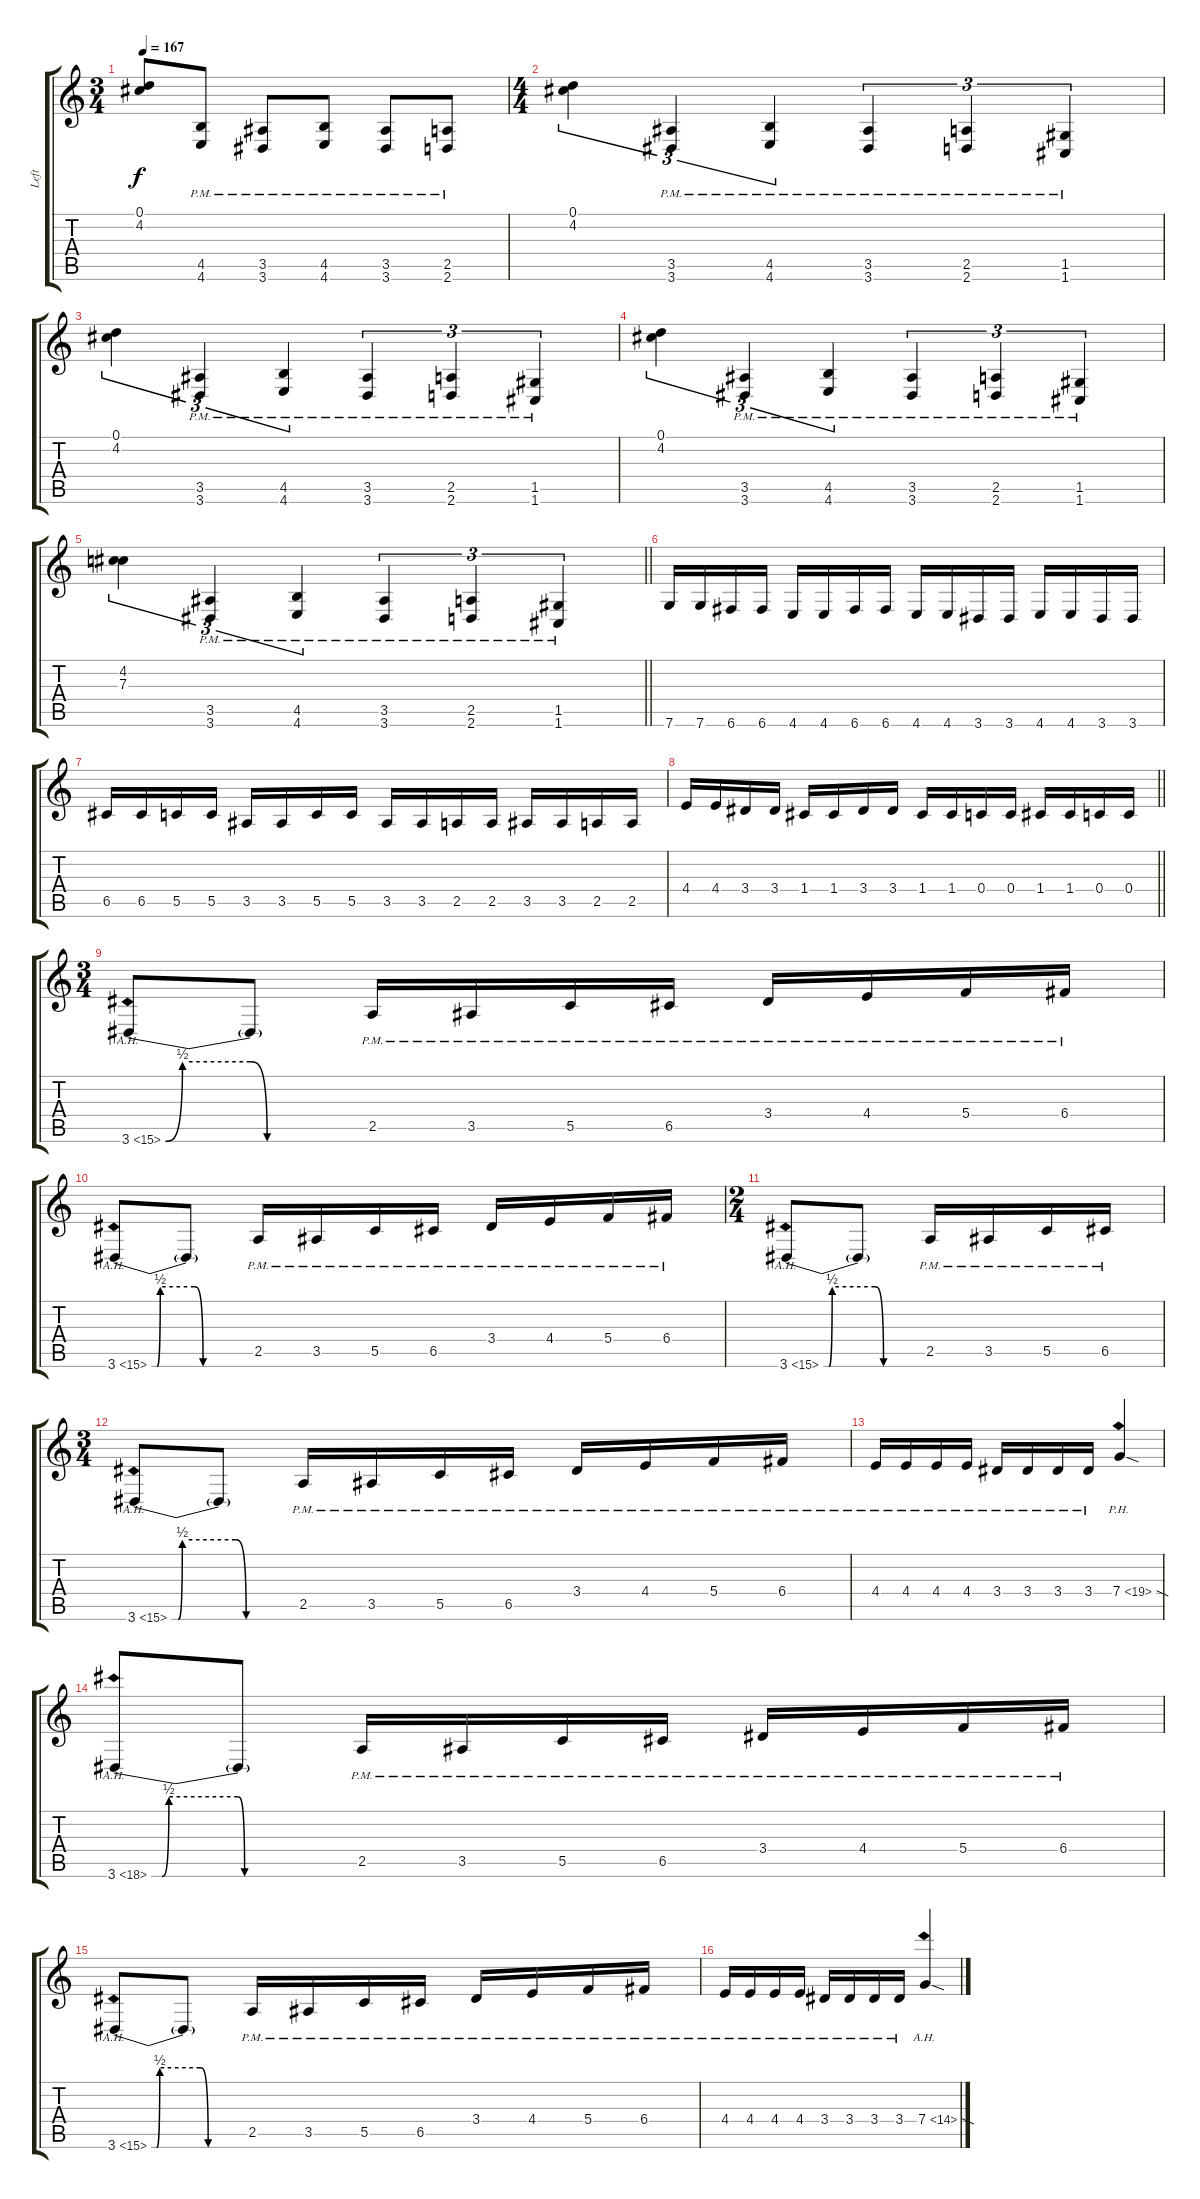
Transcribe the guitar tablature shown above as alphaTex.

\track ("Left" "Left") {instrument distortionguitar}
\staff {score tabs}
\tuning (D4 A3 F3 C3 G2 C2) {hide}
\ts (3 4)
\tempo 167
\clef g2
\ks c
(0.1 4.2).8{dy f} (4.5{pm} 4.6{pm}).8 (3.5{pm} 3.6{pm}).8 (4.5{pm} 4.6{pm}).8 (3.5{pm} 3.6{pm}).8 (2.5{pm} 2.6{pm}).8 |
\ts (4 4)
(0.1 4.2).4{tu (3 2)} (3.5{pm} 3.6{pm}).4{tu (3 2)} (4.5{pm} 4.6{pm}).4{tu (3 2)} (3.5{pm} 3.6{pm}).4{tu (3 2)} (2.5{pm} 2.6{pm}).4{tu (3 2)} (1.5{pm} 1.6{pm}).4{tu (3 2)} |
(0.1 4.2).4{tu (3 2)} (3.5{pm} 3.6{pm}).4{tu (3 2)} (4.5{pm} 4.6{pm}).4{tu (3 2)} (3.5{pm} 3.6{pm}).4{tu (3 2)} (2.5{pm} 2.6{pm}).4{tu (3 2)} (1.5{pm} 1.6{pm}).4{tu (3 2)} |
(0.1 4.2).4{tu (3 2)} (3.5{pm} 3.6{pm}).4{tu (3 2)} (4.5{pm} 4.6{pm}).4{tu (3 2)} (3.5{pm} 3.6{pm}).4{tu (3 2)} (2.5{pm} 2.6{pm}).4{tu (3 2)} (1.5{pm} 1.6{pm}).4{tu (3 2)} |
\barLineRight lightlight
(4.2 7.3).4{tu (3 2)} (3.5{pm} 3.6{pm}).4{tu (3 2)} (4.5{pm} 4.6{pm}).4{tu (3 2)} (3.5{pm} 3.6{pm}).4{tu (3 2)} (2.5{pm} 2.6{pm}).4{tu (3 2)} (1.5{pm} 1.6{pm}).4{tu (3 2)} |
7.6.16 7.6.16 6.6.16 6.6.16 4.6.16 4.6.16 6.6.16 6.6.16 4.6.16 4.6.16 3.6.16 3.6.16 4.6.16 4.6.16 3.6.16 3.6.16 |
6.5.16 6.5.16 5.5.16 5.5.16 3.5.16 3.5.16 5.5.16 5.5.16 3.5.16 3.5.16 2.5.16 2.5.16 3.5.16 3.5.16 2.5.16 2.5.16 |
\barLineRight lightlight
4.4.16 4.4.16 3.4.16 3.4.16 1.4.16 1.4.16 3.4.16 3.4.16 1.4.16 1.4.16 0.4.16 0.4.16 1.4.16 1.4.16 0.4.16 0.4.16 |
\ts (3 4)
3.6{be (custom 0 0 5 2 25 2 30 0 60 0) ah 12}.8 3.6{t}.8 2.5{pm}.16 3.5{pm}.16 5.5{pm}.16 6.5{pm}.16 3.4{pm}.16 4.4{pm}.16 5.4{pm}.16 6.4{pm}.16 |
3.6{be (custom 0 0 3 0 5 2 25 2 30 0 60 0) ah 12}.8 3.6{t}.8 2.5{pm}.16 3.5{pm}.16 5.5{pm}.16 6.5{pm}.16 3.4{pm}.16 4.4{pm}.16 5.4{pm}.16 6.4{pm}.16 |
\ts (2 4)
3.6{be (custom 0 0 3 0 5 2 30 2 35 0 60 0) ah 12}.8 3.6{t}.8 2.5{pm}.16 3.5{pm}.16 5.5{pm}.16 6.5{pm}.16 |
\ts (3 4)
3.6{be (custom 0 0 3 0 5 2 30 2 35 0 60 0) ah 12}.8 3.6{t}.8 2.5{pm}.16 3.5{pm}.16 5.5{pm}.16 6.5{pm}.16 3.4{pm}.16 4.4{pm}.16 5.4{pm}.16 6.4{pm}.16 |
4.4{pm}.16 4.4{pm}.16 4.4{pm}.16 4.4{pm}.16 3.4{pm}.16 3.4{pm}.16 3.4{pm}.16 3.4{pm}.16 7.4{ph 12 sod}.4 |
3.6{be (custom 0 0 3 0 5 2 25 2 27 0 60 0) ah 15}.8 3.6{t}.8 2.5{pm}.16 3.5{pm}.16 5.5{pm}.16 6.5{pm}.16 3.4{pm}.16 4.4{pm}.16 5.4{pm}.16 6.4{pm}.16 |
3.6{be (custom 0 0 3 0 5 2 30 2 35 0 60 0) ah 12}.8 3.6{t}.8 2.5{pm}.16 3.5{pm}.16 5.5{pm}.16 6.5{pm}.16 3.4{pm}.16 4.4{pm}.16 5.4{pm}.16 6.4{pm}.16 |
4.4{pm}.16 4.4{pm}.16 4.4{pm}.16 4.4{pm}.16 3.4{pm}.16 3.4{pm}.16 3.4{pm}.16 3.4{pm}.16 7.4{ah 7 sod}.4
